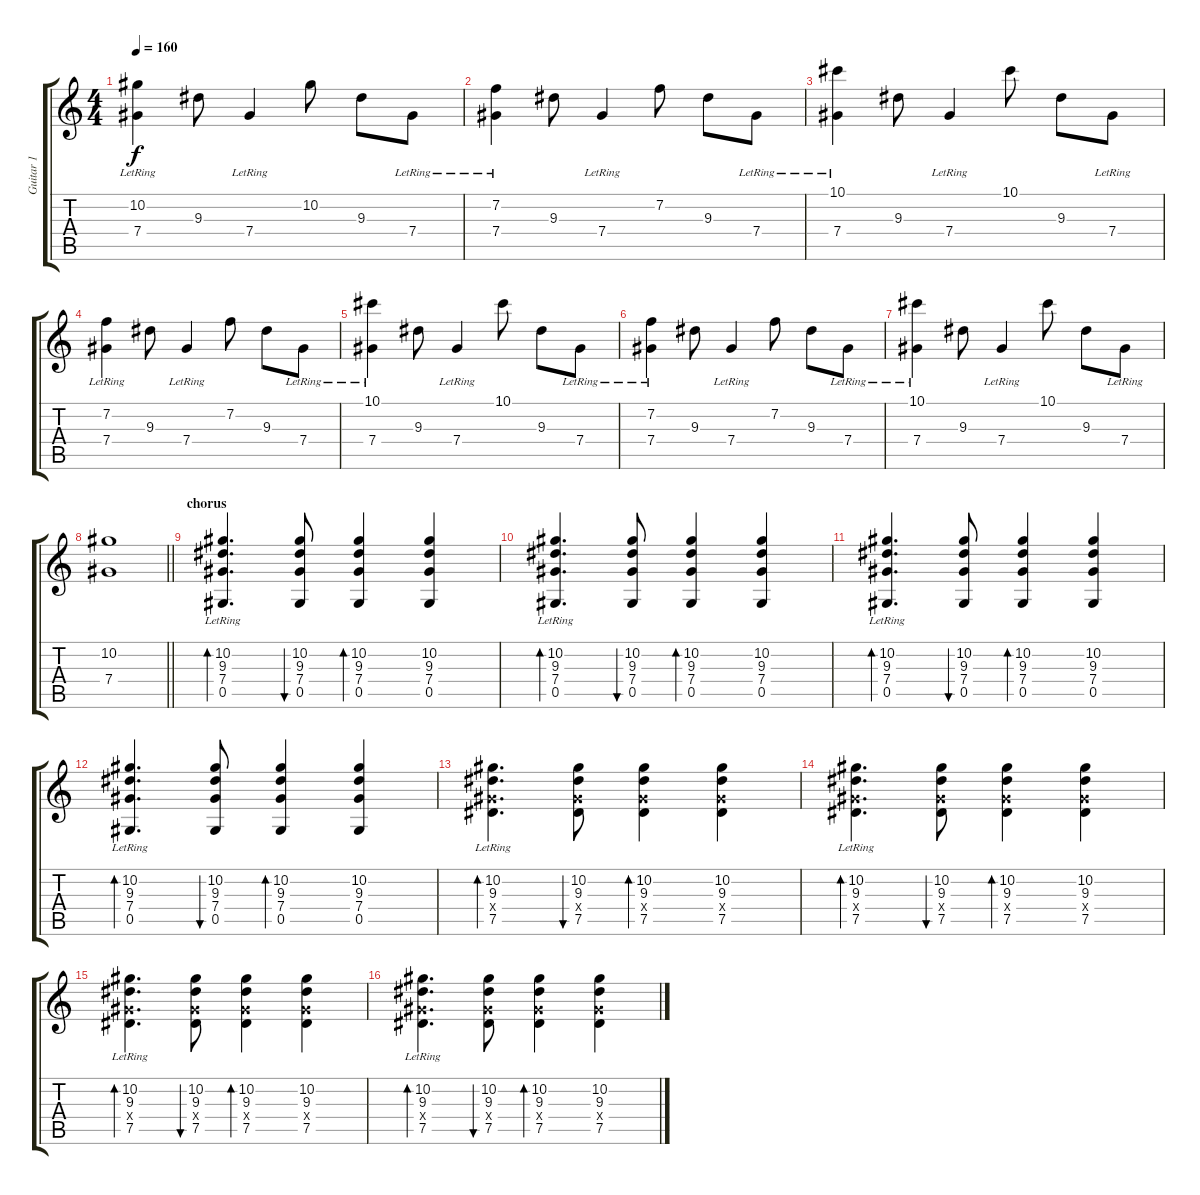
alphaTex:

\track ("Guitar 1" "Guitar 1") {instrument acousticguitarsteel}
\staff {score tabs}
\tuning (Eb4 Bb3 Gb3 Db3 Ab2 Eb2) {hide}
\ts (4 4)
\tempo 160
\clef g2
\ks c
(10.2 7.4{lr}).4{dy f} 9.3.8 7.4{lr}.4 10.2.8 9.3.8 7.4{lr}.8 |
(7.2 7.4{lr}).4 9.3.8 7.4{lr}.4 7.2.8 9.3.8 7.4{lr}.8 |
(10.1 7.4{lr}).4 9.3.8 7.4{lr}.4 10.1.8 9.3.8 7.4{lr}.8 |
(7.2 7.4{lr}).4 9.3.8 7.4{lr}.4 7.2.8 9.3.8 7.4{lr}.8 |
(10.1 7.4{lr}).4 9.3.8 7.4{lr}.4 10.1.8 9.3.8 7.4{lr}.8 |
(7.2 7.4{lr}).4 9.3.8 7.4{lr}.4 7.2.8 9.3.8 7.4{lr}.8 |
(10.1 7.4{lr}).4 9.3.8 7.4{lr}.4 10.1.8 9.3.8 7.4{lr}.8 |
\barLineRight lightlight
(10.2 7.4).1 |
\section ("" "chorus")
(10.2 9.3{lr} 7.4{lr} 0.5{lr}).4{d bd 120} (10.2 9.3 7.4 0.5).8{bu 120} (10.2 9.3 7.4 0.5).4{bd 120} (10.2 9.3 7.4 0.5).4 |
(10.2 9.3{lr} 7.4{lr} 0.5{lr}).4{d bd 120} (10.2 9.3 7.4 0.5).8{bu 120} (10.2 9.3 7.4 0.5).4{bd 120} (10.2 9.3 7.4 0.5).4 |
(10.2 9.3{lr} 7.4{lr} 0.5{lr}).4{d bd 120} (10.2 9.3 7.4 0.5).8{bu 120} (10.2 9.3 7.4 0.5).4{bd 120} (10.2 9.3 7.4 0.5).4 |
(10.2 9.3{lr} 7.4{lr} 0.5{lr}).4{d bd 120} (10.2 9.3 7.4 0.5).8{bu 120} (10.2 9.3 7.4 0.5).4{bd 120} (10.2 9.3 7.4 0.5).4 |
(10.2 9.3{lr} 7.4{x} 7.5{lr}).4{d bd 120} (10.2 9.3 7.4{x} 7.5).8{bu 120} (10.2 9.3 7.4{x} 7.5).4{bd 120} (10.2 9.3 7.4{x} 7.5).4 |
(10.2 9.3{lr} 7.4{x} 7.5{lr}).4{d bd 120} (10.2 9.3 7.4{x} 7.5).8{bu 120} (10.2 9.3 7.4{x} 7.5).4{bd 120} (10.2 9.3 7.4{x} 7.5).4 |
(10.2 9.3{lr} 7.4{x} 7.5{lr}).4{d bd 120} (10.2 9.3 7.4{x} 7.5).8{bu 120} (10.2 9.3 7.4{x} 7.5).4{bd 120} (10.2 9.3 7.4{x} 7.5).4 |
(10.2 9.3{lr} 7.4{x} 7.5{lr}).4{d bd 120} (10.2 9.3 7.4{x} 7.5).8{bu 120} (10.2 9.3 7.4{x} 7.5).4{bd 120} (10.2 9.3 7.4{x} 7.5).4
